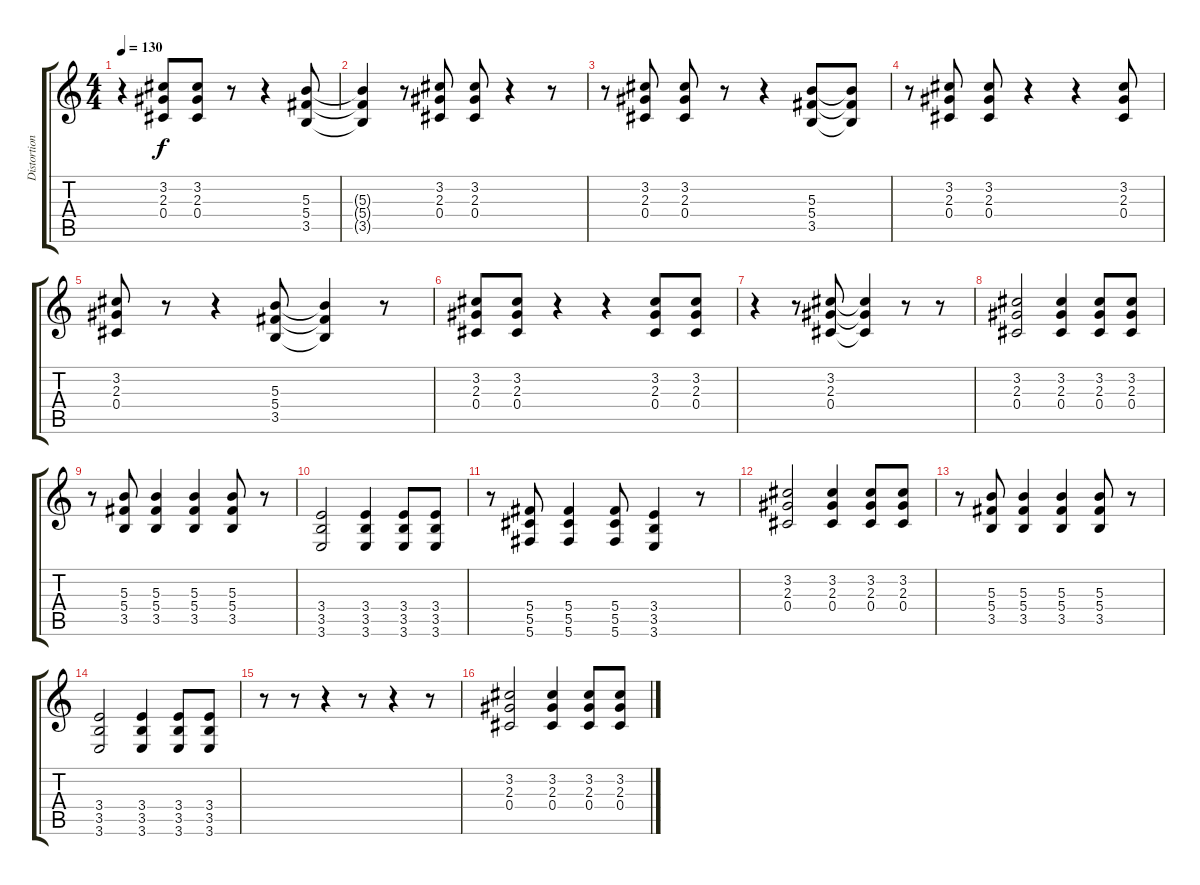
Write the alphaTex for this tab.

\track ("Distortion Guitar" "Distortion") {instrument distortionguitar}
\staff {score tabs}
\tuning (Eb4 Bb3 Gb3 Db3 Ab2 Db2) {hide}
\ts (4 4)
\tempo 130
\clef g2
\ks c
r.4{dy f} (3.2 2.3 0.4).8 (3.2 2.3 0.4).8 r.8 r.4 (5.3 5.4 3.5).8 |
(5.3{t} 5.4{t} 3.5{t}).4 r.8 (3.2 2.3 0.4).8 (3.2 2.3 0.4).8 r.4 r.8 |
r.8 (3.2 2.3 0.4).8 (3.2 2.3 0.4).8 r.8 r.4 (5.3 5.4 3.5).8 (5.3{t} 5.4{t} 3.5{t}).8 |
r.8 (3.2 2.3 0.4).8 (3.2 2.3 0.4).8 r.4 r.4 (3.2 2.3 0.4).8 |
(3.2 2.3 0.4).8 r.8 r.4 (5.3 5.4 3.5).8 (5.3{t} 5.4{t} 3.5{t}).4 r.8 |
(3.2 2.3 0.4).8 (3.2 2.3 0.4).8 r.4 r.4 (3.2 2.3 0.4).8 (3.2 2.3 0.4).8 |
r.4 r.8 (3.2 2.3 0.4).8 (3.2{t} 2.3{t} 0.4{t}).4 r.8 r.8 |
(3.2 2.3 0.4).2 (3.2 2.3 0.4).4 (3.2 2.3 0.4).8 (3.2 2.3 0.4).8 |
r.8 (5.3 5.4 3.5).8 (5.3 5.4 3.5).4 (5.3 5.4 3.5).4 (5.3 5.4 3.5).8 r.8 |
(3.4 3.5 3.6).2 (3.4 3.5 3.6).4 (3.4 3.5 3.6).8 (3.4 3.5 3.6).8 |
r.8 (5.4 5.5 5.6).8 (5.4 5.5 5.6).4 (5.4 5.5 5.6).8 (3.4 3.5 3.6).4 r.8 |
(3.2 2.3 0.4).2 (3.2 2.3 0.4).4 (3.2 2.3 0.4).8 (3.2 2.3 0.4).8 |
r.8 (5.3 5.4 3.5).8 (5.3 5.4 3.5).4 (5.3 5.4 3.5).4 (5.3 5.4 3.5).8 r.8 |
(3.4 3.5 3.6).2 (3.4 3.5 3.6).4 (3.4 3.5 3.6).8 (3.4 3.5 3.6).8 |
r.8 r.8 r.4 r.8 r.4 r.8 |
(3.2 2.3 0.4).2 (3.2 2.3 0.4).4 (3.2 2.3 0.4).8 (3.2 2.3 0.4).8
